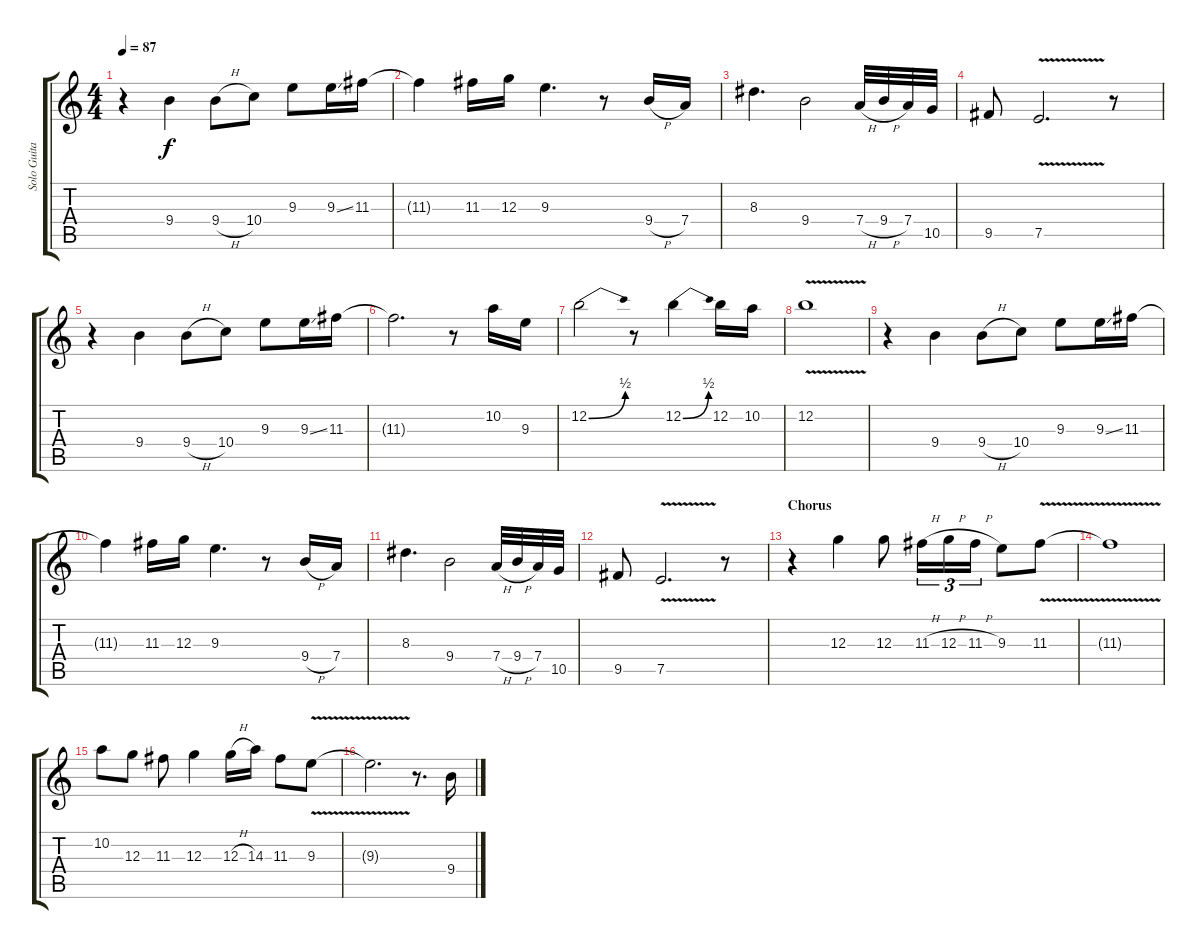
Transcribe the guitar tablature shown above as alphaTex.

\track ("Solo Guitar" "Solo Guita") {instrument overdrivenguitar}
\staff {score tabs}
\tuning (E4 B3 G3 D3 A2 E2) {hide}
\ts (4 4)
\tempo 87
\clef g2
\ks c
r.4{dy f} 9.4.4 9.4{h}.8 10.4.8 9.3.8 9.3{ss}.16 11.3.16 |
11.3{t}.4 11.3.16 12.3.16 9.3.4{d} r.8 9.4{h}.16 7.4.16 |
8.3.4{d} 9.4.2 7.4{h}.32 9.4{h}.32 7.4.32 10.5.32 |
9.5.8 7.5{v}.2{d} r.8 |
r.4 9.4.4 9.4{h}.8 10.4.8 9.3.8 9.3{ss}.16 11.3.16 |
11.3{t}.2{d} r.8 10.2.16 9.3.16 |
12.2{be (bend 0 0 60 2)}.2 r.8 12.2{be (bend 0 0 60 2)}.4 12.2.16 10.2.16 |
12.2{v}.1 |
r.4 9.4.4 9.4{h}.8 10.4.8 9.3.8 9.3{ss}.16 11.3.16 |
11.3{t}.4 11.3.16 12.3.16 9.3.4{d} r.8 9.4{h}.16 7.4.16 |
8.3.4{d} 9.4.2 7.4{h}.32 9.4{h}.32 7.4.32 10.5.32 |
9.5.8 7.5{v}.2{d} r.8 |
\section ("" "Chorus")
r.4 12.3.4 12.3.8 11.3{h}.16{tu (3 2)} 12.3{h}.16{tu (3 2)} 11.3{h}.16{tu (3 2)} 9.3.8 11.3{v}.8 |
11.3{t}.1 |
10.2.8 12.3.8 11.3.8 12.3.4 12.3{h}.16 14.3.16 11.3.8 9.3{v}.8 |
9.3{t}.2{d} r.8{d} 9.4{h}.16
